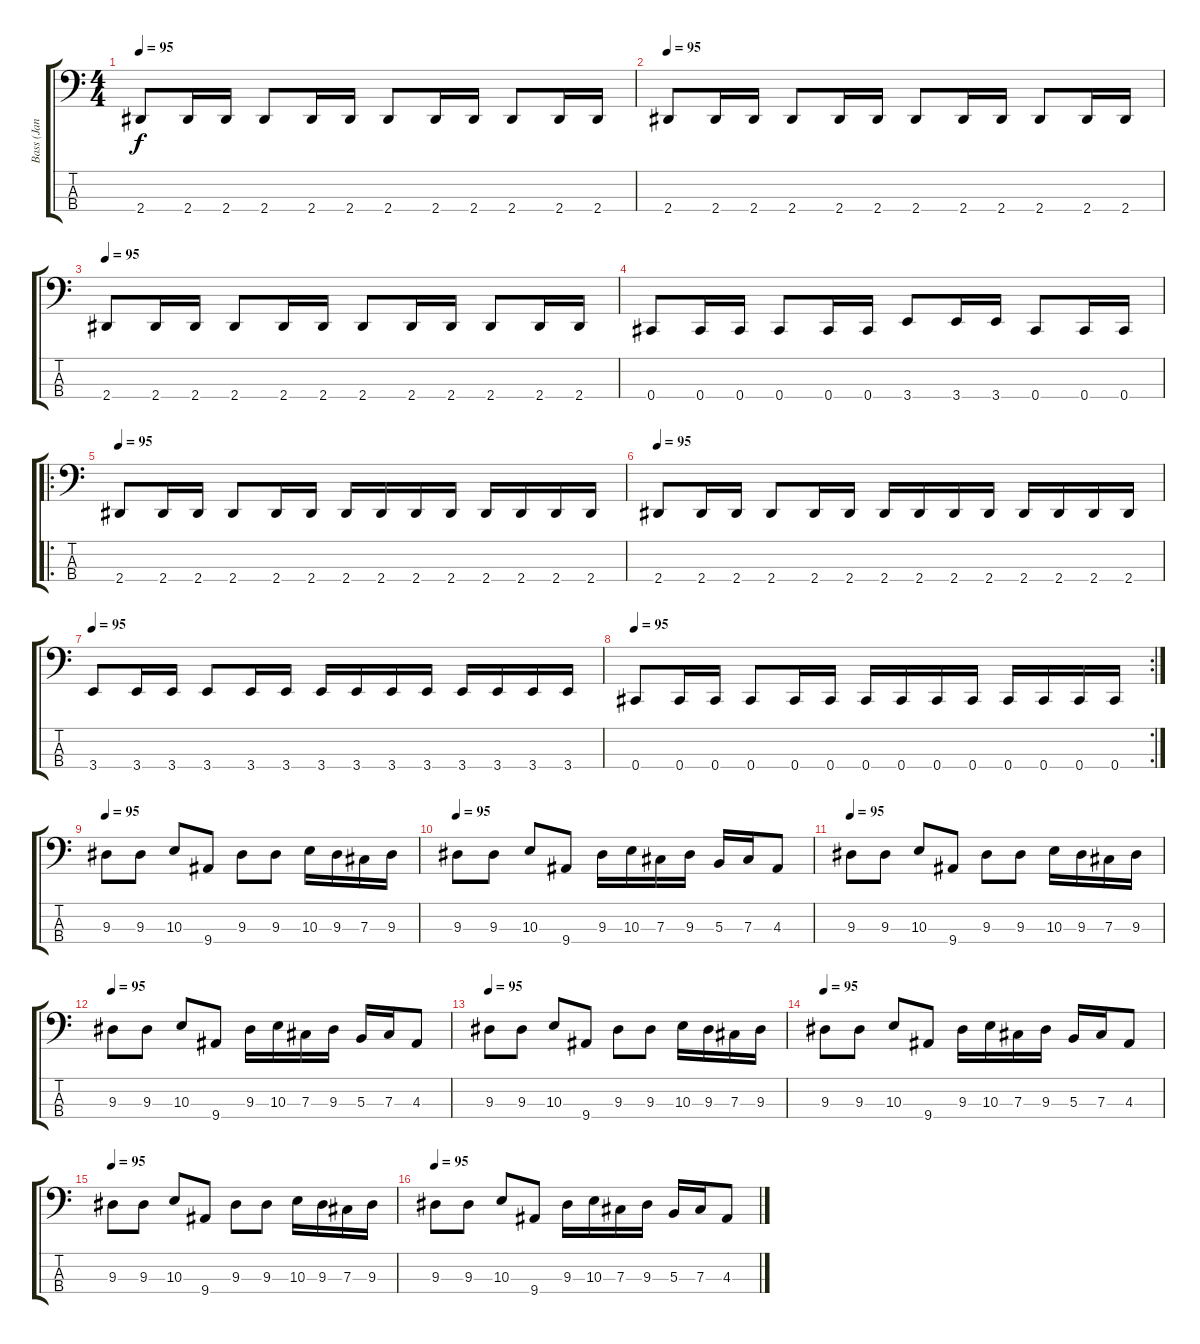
\track ("Bass (Jan Kazda)" "Bass (Jan ") {instrument electricbassfinger}
\staff {score tabs}
\tuning (E2 B1 Gb1 Db1) {hide}
\ts (4 4)
\tempo 95
\clef f4
\ks c
2.4.8{dy f} 2.4.16 2.4.16 2.4.8 2.4.16 2.4.16 2.4.8 2.4.16 2.4.16 2.4.8 2.4.16 2.4.16 |
\tempo 95
2.4.8 2.4.16 2.4.16 2.4.8 2.4.16 2.4.16 2.4.8 2.4.16 2.4.16 2.4.8 2.4.16 2.4.16 |
\tempo 95
2.4.8 2.4.16 2.4.16 2.4.8 2.4.16 2.4.16 2.4.8 2.4.16 2.4.16 2.4.8 2.4.16 2.4.16 |
0.4.8 0.4.16 0.4.16 0.4.8 0.4.16 0.4.16 3.4.8 3.4.16 3.4.16 0.4.8 0.4.16 0.4.16 |
\ro
\tempo 95
2.4.8 2.4.16 2.4.16 2.4.8 2.4.16 2.4.16 2.4.16 2.4.16 2.4.16 2.4.16 2.4.16 2.4.16 2.4.16 2.4.16 |
\tempo 95
2.4.8 2.4.16 2.4.16 2.4.8 2.4.16 2.4.16 2.4.16 2.4.16 2.4.16 2.4.16 2.4.16 2.4.16 2.4.16 2.4.16 |
\tempo 95
3.4.8 3.4.16 3.4.16 3.4.8 3.4.16 3.4.16 3.4.16 3.4.16 3.4.16 3.4.16 3.4.16 3.4.16 3.4.16 3.4.16 |
\rc 2
\tempo 95
0.4.8 0.4.16 0.4.16 0.4.8 0.4.16 0.4.16 0.4.16 0.4.16 0.4.16 0.4.16 0.4.16 0.4.16 0.4.16 0.4.16 |
\tempo 95
9.3.8 9.3.8 10.3.8 9.4.8 9.3.8 9.3.8 10.3.16 9.3.16 7.3.16 9.3.16 |
\tempo 95
9.3.8 9.3.8 10.3.8 9.4.8 9.3.16 10.3.16 7.3.16 9.3.16 5.3.16 7.3.16 4.3.8 |
\tempo 95
9.3.8 9.3.8 10.3.8 9.4.8 9.3.8 9.3.8 10.3.16 9.3.16 7.3.16 9.3.16 |
\tempo 95
9.3.8 9.3.8 10.3.8 9.4.8 9.3.16 10.3.16 7.3.16 9.3.16 5.3.16 7.3.16 4.3.8 |
\tempo 95
9.3.8 9.3.8 10.3.8 9.4.8 9.3.8 9.3.8 10.3.16 9.3.16 7.3.16 9.3.16 |
\tempo 95
9.3.8 9.3.8 10.3.8 9.4.8 9.3.16 10.3.16 7.3.16 9.3.16 5.3.16 7.3.16 4.3.8 |
\tempo 95
9.3.8 9.3.8 10.3.8 9.4.8 9.3.8 9.3.8 10.3.16 9.3.16 7.3.16 9.3.16 |
\tempo 95
9.3.8 9.3.8 10.3.8 9.4.8 9.3.16 10.3.16 7.3.16 9.3.16 5.3.16 7.3.16 4.3.8
